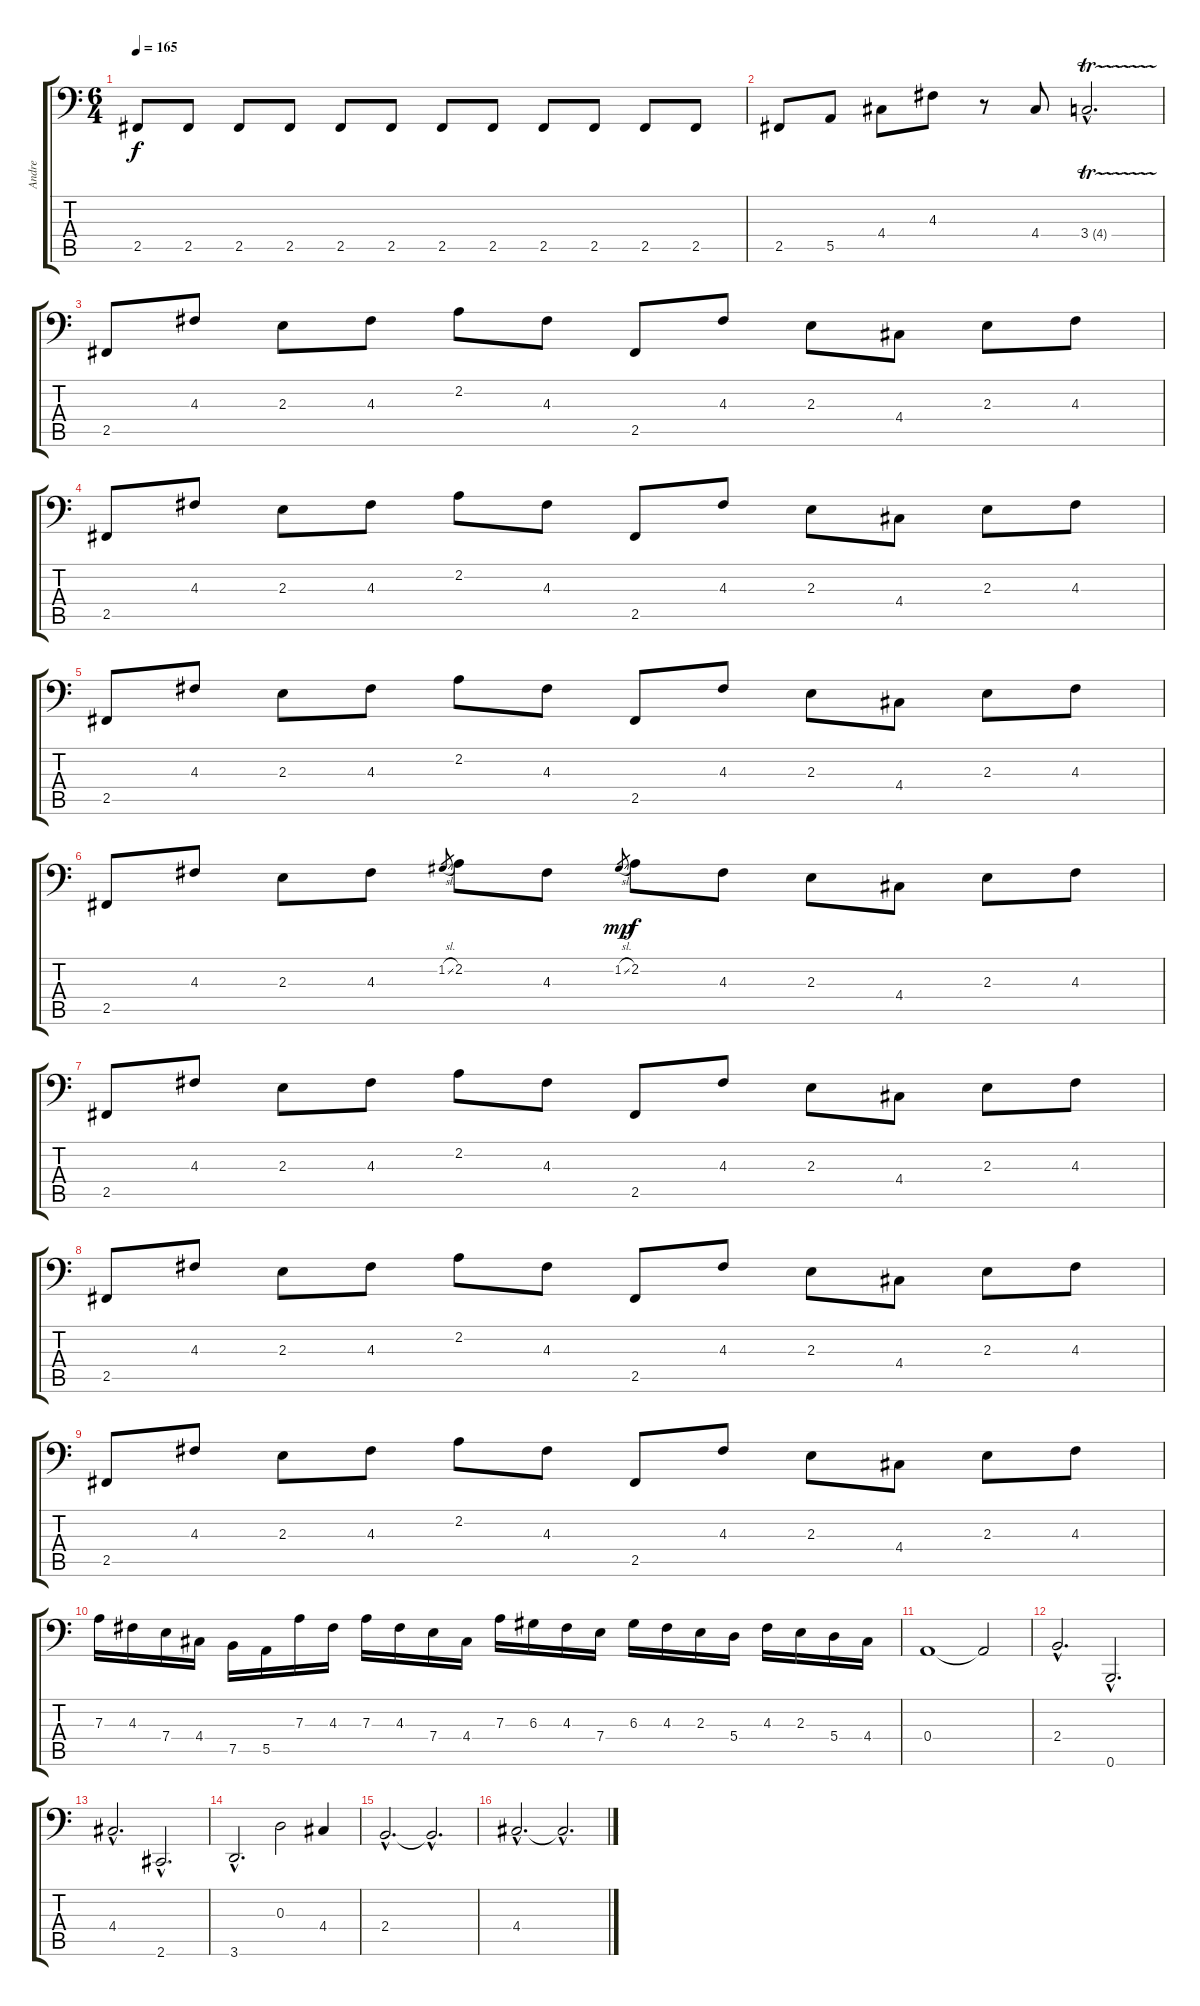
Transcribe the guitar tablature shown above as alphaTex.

\track ("Andre" "Andre") {instrument electricbassfinger}
\staff {score tabs}
\tuning (C3 G2 D2 A1 E1 B0) {hide}
\ts (6 4)
\tempo 165
\clef f4
\ks c
2.5.8{dy f} 2.5.8 2.5.8 2.5.8 2.5.8 2.5.8 2.5.8 2.5.8 2.5.8 2.5.8 2.5.8 2.5.8 |
2.5.8 5.5.8 4.4.8 4.3.8 r.8 4.4.8 3.4{tr (4 32) hac}.2{d} |
2.5.8 4.3.8 2.3.8 4.3.8 2.2.8 4.3.8 2.5.8 4.3.8 2.3.8 4.4.8 2.3.8 4.3.8 |
2.5.8 4.3.8 2.3.8 4.3.8 2.2.8 4.3.8 2.5.8 4.3.8 2.3.8 4.4.8 2.3.8 4.3.8 |
2.5.8 4.3.8 2.3.8 4.3.8 2.2.8 4.3.8 2.5.8 4.3.8 2.3.8 4.4.8 2.3.8 4.3.8 |
2.5.8 4.3.8 2.3.8 4.3.8 1.2{sl}.8{gr} 2.2.8 4.3.8 1.2{sl}.8{gr dy mp} 2.2.8{dy f} 4.3.8 2.3.8 4.4.8 2.3.8 4.3.8 |
2.5.8 4.3.8 2.3.8 4.3.8 2.2.8 4.3.8 2.5.8 4.3.8 2.3.8 4.4.8 2.3.8 4.3.8 |
2.5.8 4.3.8 2.3.8 4.3.8 2.2.8 4.3.8 2.5.8 4.3.8 2.3.8 4.4.8 2.3.8 4.3.8 |
2.5.8 4.3.8 2.3.8 4.3.8 2.2.8 4.3.8 2.5.8 4.3.8 2.3.8 4.4.8 2.3.8 4.3.8 |
7.3.16 4.3.16 7.4.16 4.4.16 7.5.16 5.5.16 7.3.16 4.3.16 7.3.16 4.3.16 7.4.16 4.4.16 7.3.16 6.3.16 4.3.16 7.4.16 6.3.16 4.3.16 2.3.16 5.4.16 4.3.16 2.3.16 5.4.16 4.4.16 |
0.4.1 0.4{t}.2 |
2.4{hac}.2{d} 0.6{hac}.2{d} |
4.4{hac}.2{d} 2.6{hac}.2{d} |
3.6{hac}.2{d} 0.3.2 4.4.4 |
2.4{hac}.2{d} 2.4{hac t}.2{d} |
4.4{hac}.2{d} 4.4{hac t}.2{d}
